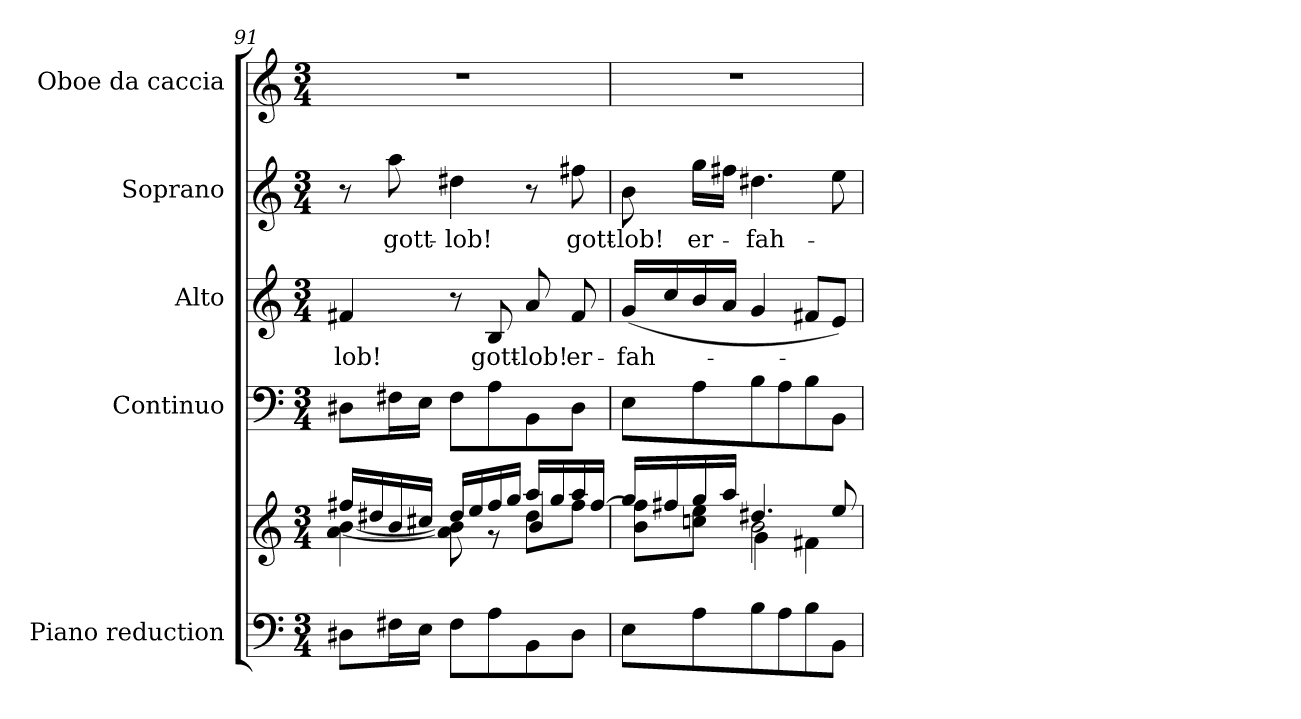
**kern	**kern	**kern	**kern	**text	**kern	**text	**kern
*part5	*part5	*part4	*part3	*part3	*part2	*part2	*part1
*staff6	*staff5	*staff4	*staff3	*staff3	*staff2	*staff2	*staff1
*I"Piano reduction	*	*I"Continuo	*I"Alto	*	*I"Soprano	*	*I"Oboe da caccia
*I'Pno	*	*	*	*	*	*	*I'Ob
*clefF4	*clefG2	*clefF4	*clefG2	*	*clefG2	*	*clefG2
*k[]	*k[]	*k[]	*k[]	*	*k[]	*	*k[]
*M3/4	*M3/4	*M3/4	*M3/4	*	*M3/4	*	*M3/4
=91	=91	=91	=91	=91	=91	=91	=91
*	*^	*	*	*	*	*	*
*	*	*^	*	*	*	*	*	*
!	!	!	!	!	!	!LO:LY:b	!	!	!
8D#X\L	16ff#X/LL	[4a\ [4b\	4ryy	8D#X\L	4f#X/	-lob!	8r	.	2.r
.	16dd#X/	.	.	.	.	.	.	.	.
!	!	!	!	!	!	!	!	!LO:LY:b	!
16F#X\L	16b/	.	.	16F#X\L	.	.	8aa\	gott-	.
16E\JJ	16cc#X/JJ	.	.	16E\JJ	.	.	.	.	.
!	!	!	!	!	!	!	!	!LO:LY:b	!
8F#\L	16dd#/LL	8a\] 8b\]	4ryy	8F#\L	8r	.	4dd#X\	-lob!	.
.	16ee/	.	.	.	.	.	.	.	.
!	!	!	!	!	!	!LO:LY:b	!	!	!
8A\	16ff#/	8r	.	8A\	8B/	gott-	.	.	.
.	16gg/JJ	.	.	.	.	.	.	.	.
!	!	!	!	!	!	!LO:LY:b	!	!	!
8BB\	16aa/LL	8dd#\L	4b/	8BB\	8a/	-lob!	8r	.	.
.	16gg/	.	.	.	.	.	.	.	.
!	!	!	!	!	!	!LO:LY:b	!	!LO:LY:b	!
8D#\J	16aa/	8ff#\J	.	8D#\J	8f#/	er-	8ff#X\	gott-	.
.	[<16ff#/JJ	.	.	.	.	.	.	.	.
=92	=92	=92	=92	=92	=92	=92	=92	=92	=92
!	!	!	!	!	!	!LO:LY:b	!	!LO:LY:b	!
8E\L	16gg/LL	8b\ 8ff#\]L	4ryy	8E\L	(16g/LL	-fah-	8b\	-lob!	2.r
.	16ff#X/	.	.	.	16cc/	.	.	.	.
!	!	!	!	!	!	!	!	!LO:LY:b	!
8A\	16gg/	8ccn\ 8ee\J	.	8A\	16b/	.	16gg\LL	er-	.
.	16aa/JJ	.	.	.	16a/JJ	.	16ff#X\JJ	.	.
!	!	!	!	!	!	!	!	!LO:LY:b	!
8B\	4.dd#X/	2b\	4g\	8B\	4g/	.	4.dd#X\	-fah-	.
8A\	.	.	.	8A\	.	.	.	.	.
8B\	.	.	4f#X\	8B\	8f#X/L	.	.	.	.
8BB\J	8ee/	.	.	8BB\J	8e/J)	.	8ee\	.	.
*	*v	*v	*v	*	*	*	*	*	*
=	=	=	=	=	=	=	=
*-	*-	*-	*-	*-	*-	*-	*-
